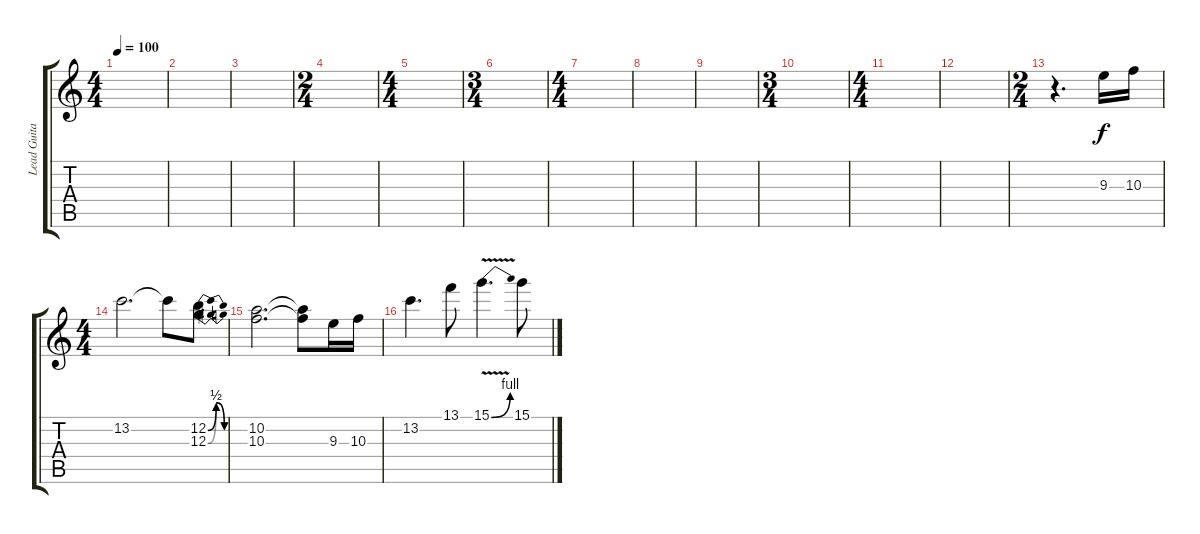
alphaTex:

\track ("Lead Guitar 1" "Lead Guita") {instrument distortionguitar}
\staff {score tabs}
\tuning (E4 B3 G3 D3 A2 E2) {hide}
\ts (4 4)
\tempo 100
\clef g2
\ks c
|
|
|
\ts (2 4)
|
\ts (4 4)
|
\ts (3 4)
|
\ts (4 4)
|
|
|
\ts (3 4)
|
\ts (4 4)
|
|
\ts (2 4)
r.4{d} 9.3.16 10.3.16 |
\ts (4 4)
13.2.2{d} 13.2{t}.8 (12.2{be (bendrelease 0 0 30 2 30 2 60 0)} 12.3{be (bendrelease 0 0 30 2 30 2 60 0)}).8 |
(10.2 10.3).2{d} (10.2{t} 10.3{t}).8 9.3.16 10.3.16 |
13.2.4{d} 13.1.8 15.1{be (bend 0 0 60 4) v}.4{d} 15.1.8
